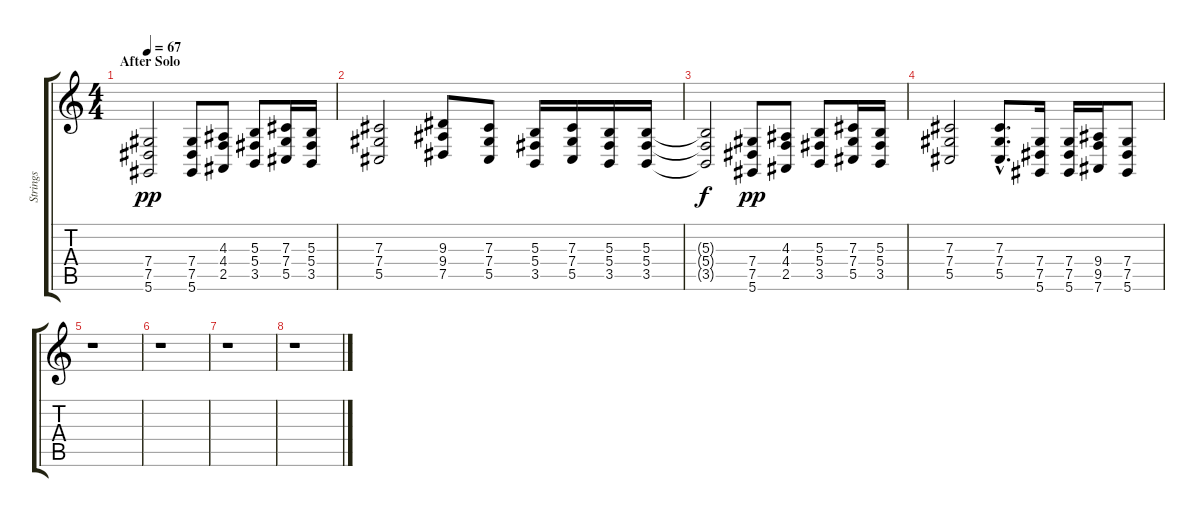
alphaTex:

\track ("Strings" "Strings") {instrument stringensemble1}
\staff {score tabs}
\tuning (Eb4 Bb3 Gb3 Db3 Ab2 Eb2) {hide}
\ts (4 4)
\section ("" "After Solo")
\tempo 67
\clef g2
\ks c
(7.4 7.5 5.6).2{dy pp} (7.4 7.5 5.6).8 (4.3 4.4 2.5).8 (5.3 5.4 3.5).8 (7.3 7.4 5.5).16 (5.3 5.4 3.5).16 |
(7.3 7.4 5.5).2 (9.3 9.4 7.5).8 (7.3 7.4 5.5).8 (5.3 5.4 3.5).16 (7.3 7.4 5.5).16 (5.3 5.4 3.5).16 (5.3 5.4 3.5).16 |
(5.3{t} 5.4{t} 3.5{t}).2{dy f} (7.4 7.5 5.6).8{dy pp} (4.3 4.4 2.5).8 (5.3 5.4 3.5).8 (7.3 7.4 5.5).16 (5.3 5.4 3.5).16 |
(7.3 7.4 5.5).2 (7.3{hac} 7.4{hac} 5.5{hac}).8{d} (7.4 7.5 5.6).16 (7.4 7.5 5.6).16 (9.4 9.5 7.6).16 (7.4 7.5 5.6).8 |
r.1 |
r.1 |
r.1 |
r.1
